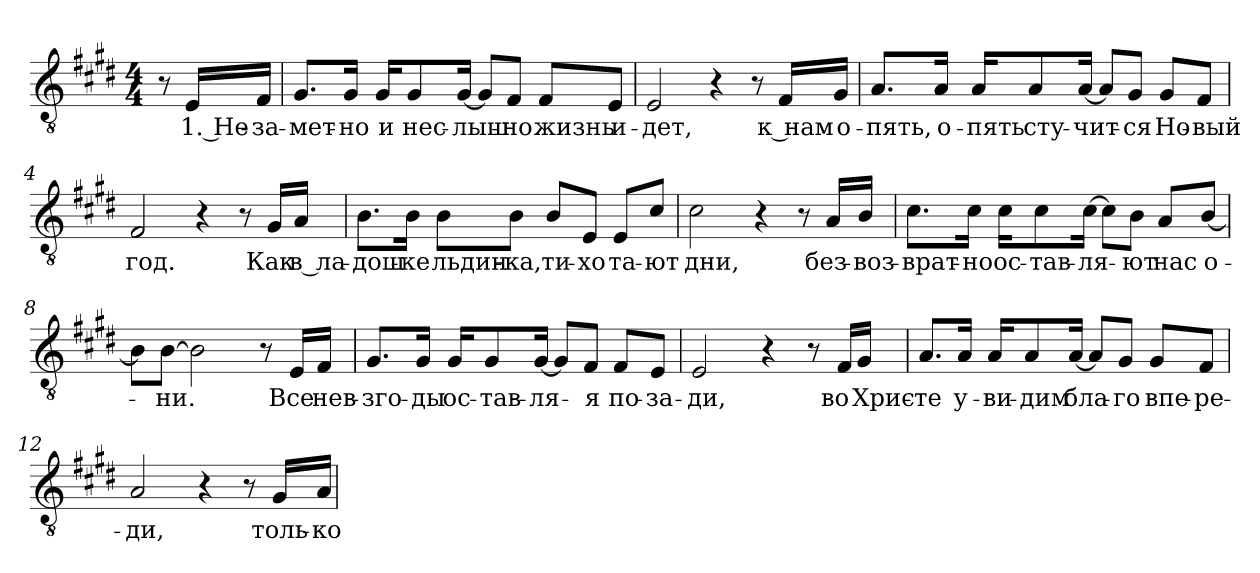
**kern	**text
*part1	*part1
*staff1	*staff1
!!LO:PB:g=z
*clefGv2	*
*k[f#c#g#d#]	*
*E:	*
*M4/4	*
=	=
8r	.
!	!LO:LY:b:color=#000000
16Ei/LL	1. Не-
!	!LO:LY:b:color=#000000
16F#i/JJ	-за-
=1	=1
!	!LO:LY:b:color=#000000
8.G#i/L	-мет-
!	!LO:LY:b:color=#000000
16G#i/Jk	-но
!	!LO:LY:b:color=#000000
16G#i/KL	и
!	!LO:LY:b:color=#000000
8G#i/	нес-
!	!LO:LY:b:color=#000000
[<16G#i/Jk	-лыш-
8G#i/L]	.
!	!LO:LY:b:color=#000000
8F#i/J	-но
!	!LO:LY:b:color=#000000
8F#i/L	жизнь
!	!LO:LY:b:color=#000000
8Ei/J	и-
=2	=2
!	!LO:LY:b:color=#000000
2Ei/	-дет,
4r	.
8r	.
!	!LO:LY:b:color=#000000
16F#i/LL	к нам
!	!LO:LY:b:color=#000000
16G#i/JJ	о-
!!LO:LB:g=z
=3	=3
!	!LO:LY:b:color=#000000
8.Ai/L	-пять,
!	!LO:LY:b:color=#000000
16Ai/Jk	о-
!	!LO:LY:b:color=#000000
16Ai/KL	-пять
!	!LO:LY:b:color=#000000
8Ai/	сту-
!	!LO:LY:b:color=#000000
[<16Ai/Jk	-чит-
8Ai/L]	.
!	!LO:LY:b:color=#000000
8G#i/J	-ся
!	!LO:LY:b:color=#000000
8G#i/L	Но-
!	!LO:LY:b:color=#000000
8F#i/J	-вый
=4	=4
!	!LO:LY:b:color=#000000
2F#i/	год.
4r	.
8r	.
!	!LO:LY:b:color=#000000
16G#i/LL	Как
!	!LO:LY:b:color=#000000
16Ai/JJ	в ла-
=5	=5
!	!LO:LY:b:color=#000000
8.Bi\L	-дош-
!	!LO:LY:b:color=#000000
16Bi\Jk	-ке
!	!LO:LY:b:color=#000000
8Bi\L	льдин-
!	!LO:LY:b:color=#000000
8Bi\J	-ка,
!	!LO:LY:b:color=#000000
8Bi/L	ти-
!	!LO:LY:b:color=#000000
8Ei/J	-хо
!	!LO:LY:b:color=#000000
8Ei/L	та-
!	!LO:LY:b:color=#000000
8c#i/J	-ют
!!LO:LB:g=z
=6	=6
!	!LO:LY:b:color=#000000
2c#i\	дни,
4r	.
8r	.
!	!LO:LY:b:color=#000000
16Ai/LL	без-
!	!LO:LY:b:color=#000000
16Bi/JJ	-воз-
=7	=7
!	!LO:LY:b:color=#000000
8.c#i\L	-врат-
!	!LO:LY:b:color=#000000
16c#i\Jk	-но
!	!LO:LY:b:color=#000000
16c#i\KL	ос-
!	!LO:LY:b:color=#000000
8c#i\	-тав-
!	!LO:LY:b:color=#000000
[>16c#i\Jk	-ля-
8c#i\L]	.
!	!LO:LY:b:color=#000000
8Bi\J	-ют
!	!LO:LY:b:color=#000000
8Ai/L	нас
!	!LO:LY:b:color=#000000
[>8Bi/J	о-
=8	=8
8Bi\L]	.
!	!LO:LY:b:color=#000000
[>8Bi\J	-ни.
2Bi\]	.
8r	.
!	!LO:LY:b:color=#000000
16Ei/LL	Все
!	!LO:LY:b:color=#000000
16F#i/JJ	нев-
!!LO:LB:g=z
=9	=9
!	!LO:LY:b:color=#000000
8.G#i/L	-зго-
!	!LO:LY:b:color=#000000
16G#i/Jk	-ды
!	!LO:LY:b:color=#000000
16G#i/KL	ос-
!	!LO:LY:b:color=#000000
8G#i/	-тав-
!	!LO:LY:b:color=#000000
[<16G#i/Jk	-ля-
8G#i/L]	.
!	!LO:LY:b:color=#000000
8F#i/J	-я
!	!LO:LY:b:color=#000000
8F#i/L	по-
!	!LO:LY:b:color=#000000
8Ei/J	-за-
=10	=10
!	!LO:LY:b:color=#000000
2Ei/	-ди,
4r	.
8r	.
!	!LO:LY:b:color=#000000
16F#i/LL	во
!	!LO:LY:b:color=#000000
16G#i/JJ	Хрис-
=11	=11
!	!LO:LY:b:color=#000000
8.Ai/L	-те
!	!LO:LY:b:color=#000000
16Ai/Jk	у-
!	!LO:LY:b:color=#000000
16Ai/KL	-ви-
!	!LO:LY:b:color=#000000
8Ai/	-дим
!	!LO:LY:b:color=#000000
[<16Ai/Jk	бла-
8Ai/L]	.
!	!LO:LY:b:color=#000000
8G#i/J	-го
!	!LO:LY:b:color=#000000
8G#i/L	впе-
!	!LO:LY:b:color=#000000
8F#i/J	-ре-
!!LO:LB:g=z
=12	=12
!	!LO:LY:b:color=#000000
2Ai/	-ди,
4r	.
8r	.
!	!LO:LY:b:color=#000000
16G#i/LL	толь-
!	!LO:LY:b:color=#000000
16Ai/JJ	-ко
=	=
*-	*-
